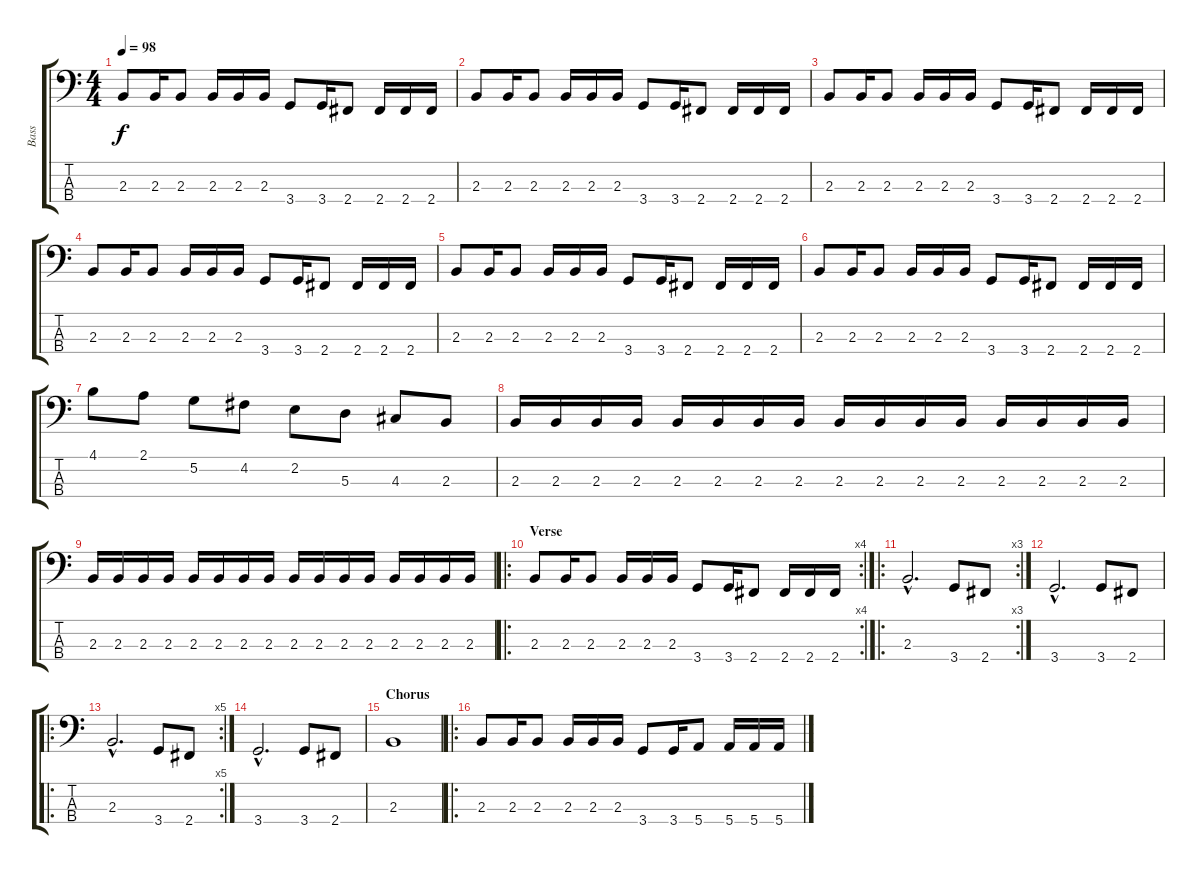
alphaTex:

\track ("Bass" "Bass") {instrument electricbasspick}
\staff {score tabs}
\tuning (G2 D2 A1 E1) {hide}
\ts (4 4)
\tempo 98
\clef f4
\ks c
2.3.8{dy f} 2.3.16 2.3.8 2.3.16 2.3.16 2.3.16 3.4.8 3.4.16 2.4.8 2.4.16 2.4.16 2.4.16 |
2.3.8 2.3.16 2.3.8 2.3.16 2.3.16 2.3.16 3.4.8 3.4.16 2.4.8 2.4.16 2.4.16 2.4.16 |
2.3.8 2.3.16 2.3.8 2.3.16 2.3.16 2.3.16 3.4.8 3.4.16 2.4.8 2.4.16 2.4.16 2.4.16 |
2.3.8 2.3.16 2.3.8 2.3.16 2.3.16 2.3.16 3.4.8 3.4.16 2.4.8 2.4.16 2.4.16 2.4.16 |
2.3.8 2.3.16 2.3.8 2.3.16 2.3.16 2.3.16 3.4.8 3.4.16 2.4.8 2.4.16 2.4.16 2.4.16 |
2.3.8 2.3.16 2.3.8 2.3.16 2.3.16 2.3.16 3.4.8 3.4.16 2.4.8 2.4.16 2.4.16 2.4.16 |
4.1.8 2.1.8 5.2.8 4.2.8 2.2.8 5.3.8 4.3.8 2.3.8 |
2.3.16 2.3.16 2.3.16 2.3.16 2.3.16 2.3.16 2.3.16 2.3.16 2.3.16 2.3.16 2.3.16 2.3.16 2.3.16 2.3.16 2.3.16 2.3.16 |
2.3.16 2.3.16 2.3.16 2.3.16 2.3.16 2.3.16 2.3.16 2.3.16 2.3.16 2.3.16 2.3.16 2.3.16 2.3.16 2.3.16 2.3.16 2.3.16 |
\ro
\rc 4
\section ("" "Verse")
2.3.8 2.3.16 2.3.8 2.3.16 2.3.16 2.3.16 3.4.8 3.4.16 2.4.8 2.4.16 2.4.16 2.4.16 |
\ro
\rc 3
2.3{hac}.2{d} 3.4.8 2.4.8 |
3.4{hac}.2{d} 3.4.8 2.4.8 |
\ro
\rc 5
2.3{hac}.2{d} 3.4.8 2.4.8 |
3.4{hac}.2{d} 3.4.8 2.4.8 |
\section ("" "Chorus")
2.3.1 |
\ro
2.3.8 2.3.16 2.3.8 2.3.16 2.3.16 2.3.16 3.4.8 3.4.16 5.4.8 5.4.16 5.4.16 5.4.16
